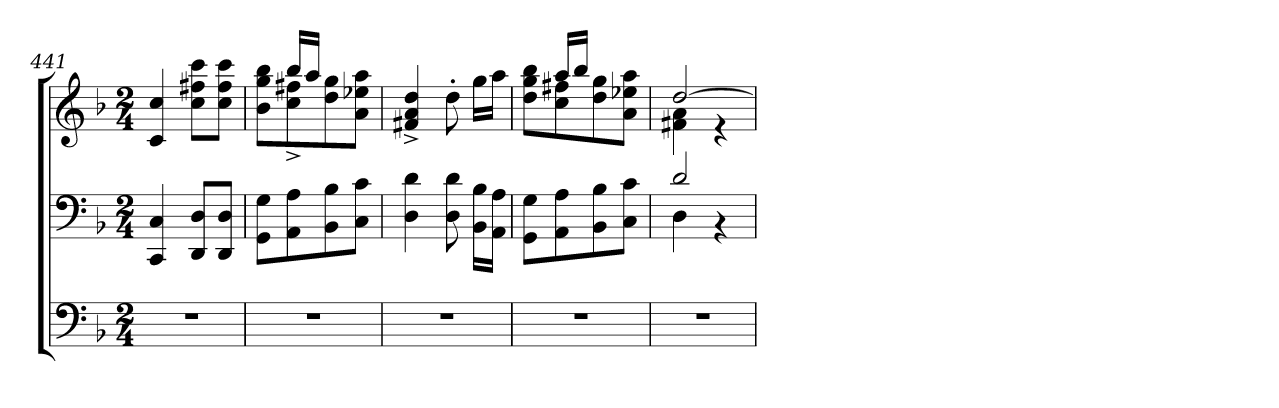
**kern	**kern	**kern
*part3	*part2	*part1
*staff3	*staff2	*staff1
*clefF4	*clefF4	*clefG2
*k[b-]	*k[b-]	*k[b-]
*M2/4	*M2/4	*M2/4
=441	=441	=441
2r	4C 4CC	4cc 4c
.	8D 8DDL	8ccc 8ff#X 8ccL
.	8D 8DDJ	8ccc 8ff# 8ccJ
=442	=442	=442
*	*	*^
2r	8G 8GGL	8ryy	8bb- 8gg 8b-L
.	8A 8AA	16bb-LL	8ff#X^> 8cc^>
.	.	16aaJJ	.
.	8B- 8BB-	4ryy	8gg 8dd
.	8c 8CJ	.	8aa 8ee-X 8aJ
*	*	*v	*v
=443	=443	=443
2r	4d 4D	4dd/^> 4a/^> 4f#X/^>
.	8d 8D	8dd'>
.	16B- 16BB-LL	16ggLL
.	16A 16AAJJ	16aaJJ
=444	=444	=444
*	*	*^
2r	8G 8GGL	8ryy	8bb- 8gg 8ddL
.	8A 8AA	16aaLL	8ff#X 8cc
.	.	16bb-JJ	.
.	8B- 8BB-	4ryy	8gg 8dd
.	8c 8CJ	.	8aa 8ee-X 8aJ
=445	=445	=445	=445
*	*^	*	*
2r	2d	4D	[2dd	4a 4f#X
.	.	4r	.	4r
*	*v	*v	*	*
*	*	*v	*v
=	=	=
*-	*-	*-
